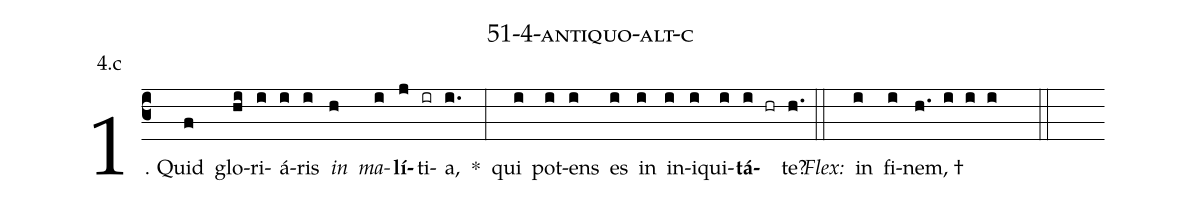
name: 51-4-antiquo-alt-c;
annotation: 4.c;
%%
(c3)1. Quid(f) glo(hi)ri(i)á(i)ris(i) <i>in</i>(h) <i>ma</i>(i)<b>lí</b>(j)ti(ir)a,(i.) *(:) qui(i) pot(i)ens(i) es(i) in(i) in(i)i(i)qui(i)<b>tá</b>(i hr)te?(h.) (::)
<i>Flex:</i>()  in(i) fi(i)nem, †(h. i i i  ::)
